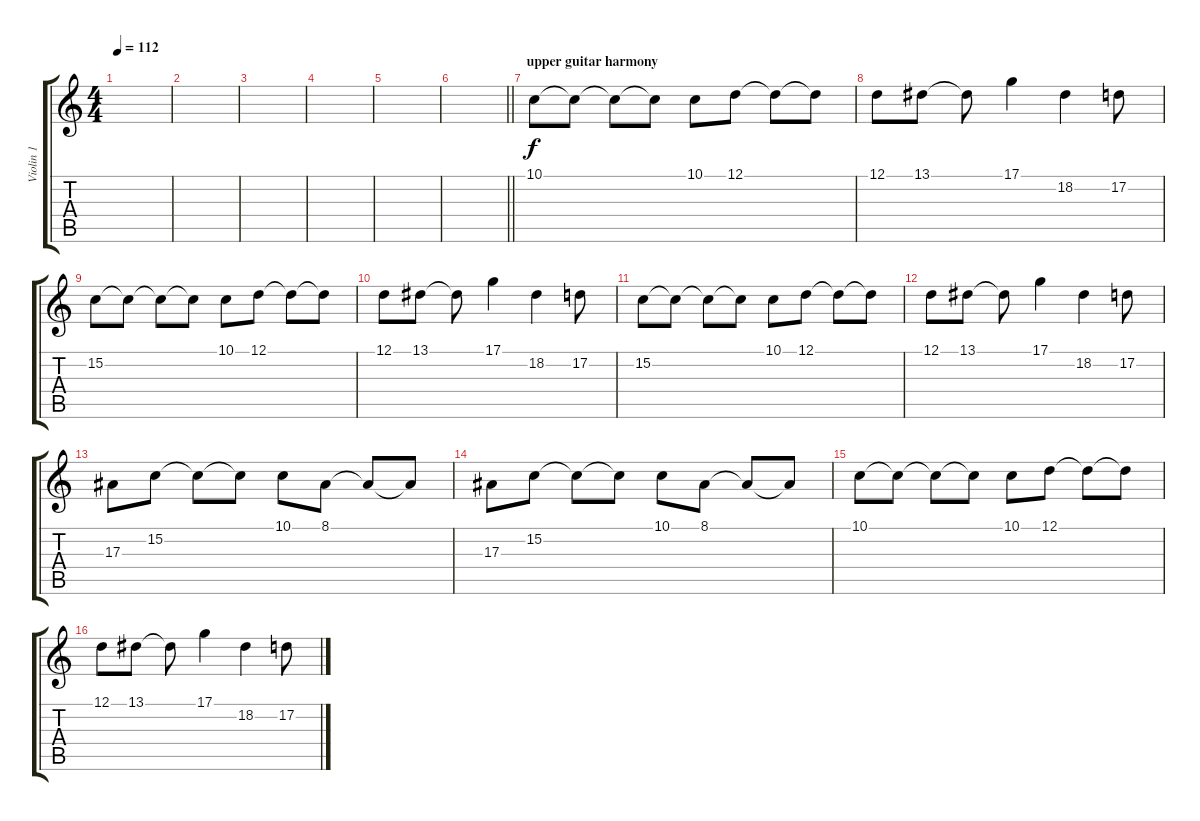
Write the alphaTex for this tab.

\track ("Violin 1" "Violin 1") {instrument violin}
\staff {score tabs}
\tuning (D4 A3 F3 C3 G2 C2) {hide}
\ts (4 4)
\tempo 112
\clef g2
\ks c
|
|
|
|
|
\barLineRight lightlight
|
\section ("" "upper guitar harmony")
10.1.8{volume 6} 10.1{t}.8 10.1{t}.8 10.1{t}.8 10.1.8 12.1.8 12.1{t}.8 12.1{t}.8 |
12.1.8 13.1.8 13.1{t}.8 17.1.4 18.2.4 17.2.8 |
15.2.8 15.2{t}.8 15.2{t}.8 15.2{t}.8 10.1.8 12.1.8 12.1{t}.8 12.1{t}.8 |
12.1.8 13.1.8 13.1{t}.8 17.1.4 18.2.4 17.2.8 |
15.2.8{volume 13} 15.2{t}.8 15.2{t}.8 15.2{t}.8 10.1.8 12.1.8 12.1{t}.8 12.1{t}.8 |
12.1.8 13.1.8 13.1{t}.8 17.1.4 18.2.4 17.2.8 |
17.3.8 15.2.8 15.2{t}.8 15.2{t}.8 10.1.8 8.1.8 8.1{t}.8 8.1{t}.8 |
17.3.8 15.2.8 15.2{t}.8 15.2{t}.8 10.1.8 8.1.8 8.1{t}.8 8.1{t}.8 |
10.1.8 10.1{t}.8 10.1{t}.8 10.1{t}.8 10.1.8 12.1.8 12.1{t}.8 12.1{t}.8 |
12.1.8 13.1.8 13.1{t}.8 17.1.4 18.2.4 17.2.8
